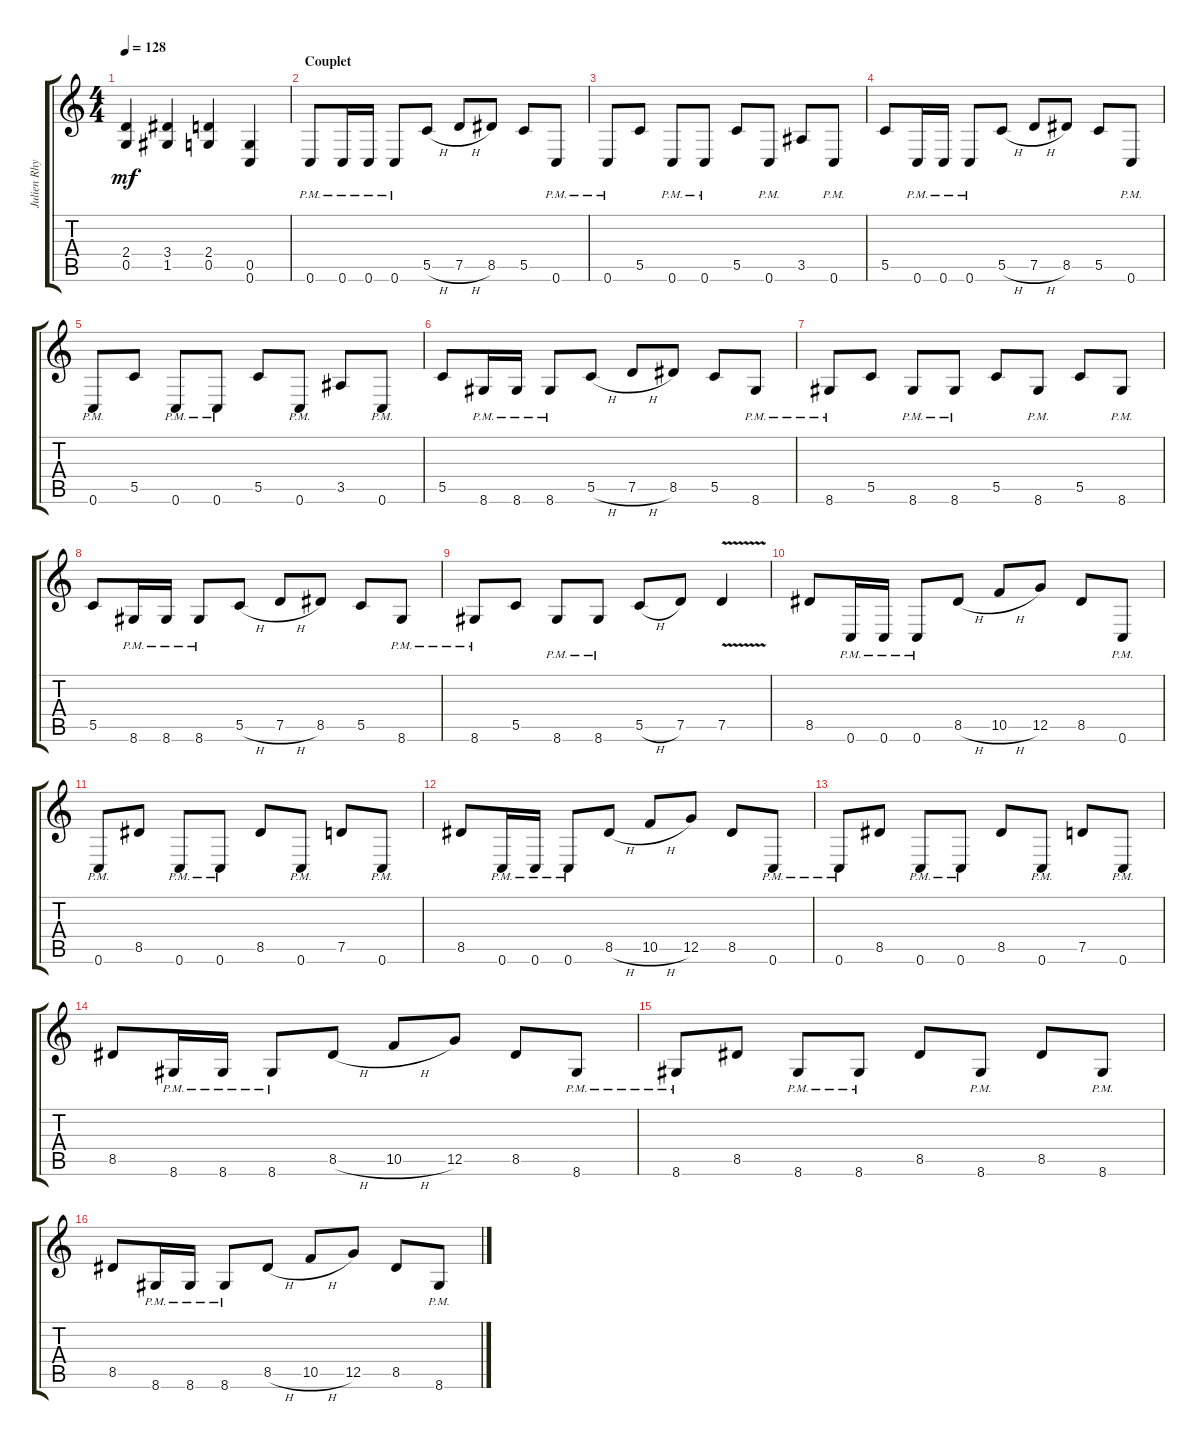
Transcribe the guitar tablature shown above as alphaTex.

\track ("Julien Rhythm" "Julien Rhy") {instrument distortionguitar}
\staff {score tabs}
\tuning (D4 A3 F3 C3 G2 C2) {hide}
\ts (4 4)
\tempo 128
\clef g2
\ks c
(2.4 0.5).4{dy mf} (3.4 1.5).4 (2.4 0.5).4 (0.5 0.6).4 |
\section ("" "Couplet")
0.6{pm}.8 0.6{pm}.16 0.6{pm}.16 0.6{pm}.8 5.5{h}.8 7.5{h}.8 8.5.8 5.5.8 0.6{pm}.8 |
0.6{pm}.8 5.5.8 0.6{pm}.8 0.6{pm}.8 5.5.8 0.6{pm}.8 3.5.8 0.6{pm}.8 |
5.5.8 0.6{pm}.16 0.6{pm}.16 0.6{pm}.8 5.5{h}.8 7.5{h}.8 8.5.8 5.5.8 0.6{pm}.8 |
0.6{pm}.8 5.5.8 0.6{pm}.8 0.6{pm}.8 5.5.8 0.6{pm}.8 3.5.8 0.6{pm}.8 |
5.5.8 8.6{pm}.16 8.6{pm}.16 8.6{pm}.8 5.5{h}.8 7.5{h}.8 8.5.8 5.5.8 8.6{pm}.8 |
8.6{pm}.8 5.5.8 8.6{pm}.8 8.6{pm}.8 5.5.8 8.6{pm}.8 5.5.8 8.6{pm}.8 |
5.5.8 8.6{pm}.16 8.6{pm}.16 8.6{pm}.8 5.5{h}.8 7.5{h}.8 8.5.8 5.5.8 8.6{pm}.8 |
8.6{pm}.8 5.5.8 8.6{pm}.8 8.6{pm}.8 5.5{h}.8 7.5.8 7.5{v}.4 |
8.5.8 0.6{pm}.16 0.6{pm}.16 0.6{pm}.8 8.5{h}.8 10.5{h}.8 12.5.8 8.5.8 0.6{pm}.8 |
0.6{pm}.8 8.5.8 0.6{pm}.8 0.6{pm}.8 8.5.8 0.6{pm}.8 7.5.8 0.6{pm}.8 |
8.5.8 0.6{pm}.16 0.6{pm}.16 0.6{pm}.8 8.5{h}.8 10.5{h}.8 12.5.8 8.5.8 0.6{pm}.8 |
0.6{pm}.8 8.5.8 0.6{pm}.8 0.6{pm}.8 8.5.8 0.6{pm}.8 7.5.8 0.6{pm}.8 |
8.5.8 8.6{pm}.16 8.6{pm}.16 8.6{pm}.8 8.5{h}.8 10.5{h}.8 12.5.8 8.5.8 8.6{pm}.8 |
8.6{pm}.8 8.5.8 8.6{pm}.8 8.6{pm}.8 8.5.8 8.6{pm}.8 8.5.8 8.6{pm}.8 |
8.5.8 8.6{pm}.16 8.6{pm}.16 8.6{pm}.8 8.5{h}.8 10.5{h}.8 12.5.8 8.5.8 8.6{pm}.8
